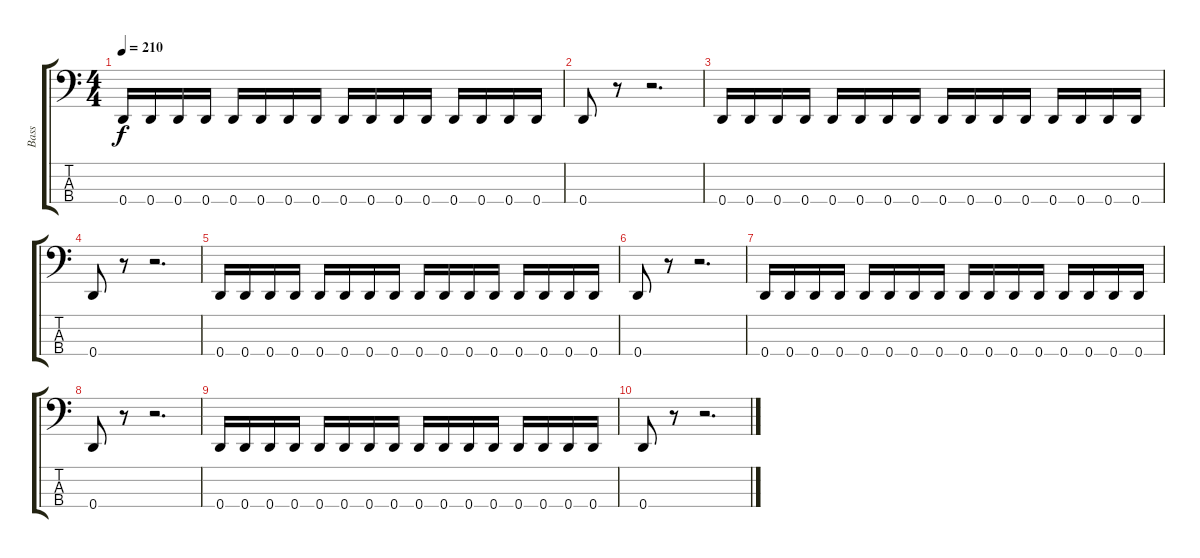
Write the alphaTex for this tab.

\track ("Bass" "Bass") {instrument electricbasspick}
\staff {score tabs}
\tuning (G2 D2 A1 D1) {hide}
\ts (4 4)
\tempo 210
\clef f4
\ks c
0.4.16{dy f} 0.4.16 0.4.16 0.4.16 0.4.16 0.4.16 0.4.16 0.4.16 0.4.16 0.4.16 0.4.16 0.4.16 0.4.16 0.4.16 0.4.16 0.4.16 |
0.4.8 r.8 r.2{d} |
0.4.16 0.4.16 0.4.16 0.4.16 0.4.16 0.4.16 0.4.16 0.4.16 0.4.16 0.4.16 0.4.16 0.4.16 0.4.16 0.4.16 0.4.16 0.4.16 |
0.4.8 r.8 r.2{d} |
0.4.16 0.4.16 0.4.16 0.4.16 0.4.16 0.4.16 0.4.16 0.4.16 0.4.16 0.4.16 0.4.16 0.4.16 0.4.16 0.4.16 0.4.16 0.4.16 |
0.4.8 r.8 r.2{d} |
0.4.16 0.4.16 0.4.16 0.4.16 0.4.16 0.4.16 0.4.16 0.4.16 0.4.16 0.4.16 0.4.16 0.4.16 0.4.16 0.4.16 0.4.16 0.4.16 |
0.4.8 r.8 r.2{d} |
0.4.16 0.4.16 0.4.16 0.4.16 0.4.16 0.4.16 0.4.16 0.4.16 0.4.16 0.4.16 0.4.16 0.4.16 0.4.16 0.4.16 0.4.16 0.4.16 |
0.4.8 r.8 r.2{d}
